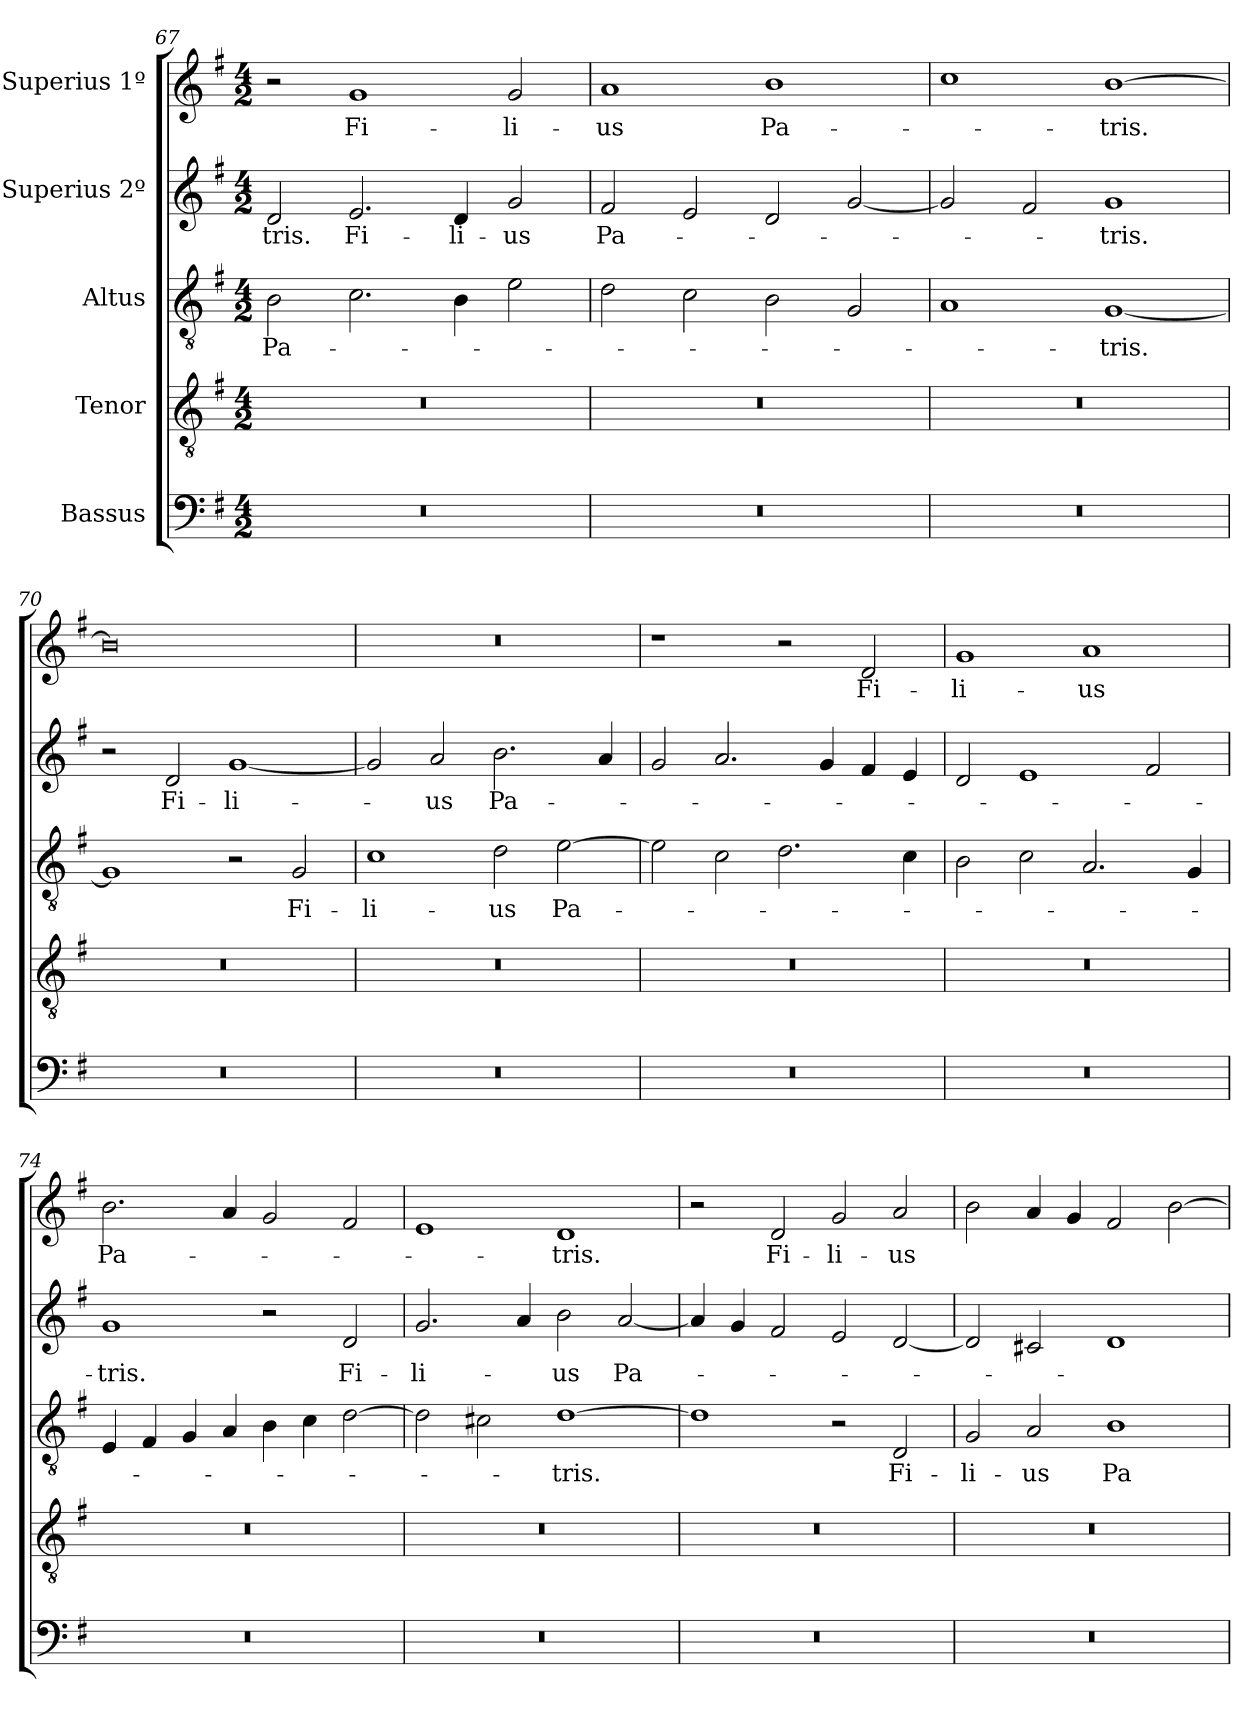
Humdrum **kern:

**kern	**kern	**kern	**text	**kern	**text	**kern	**text
*part5	*part4	*part3	*part3	*part2	*part2	*part1	*part1
*staff5	*staff4	*staff3	*staff3	*staff2	*staff2	*staff1	*staff1
*I"Bassus	*I"Tenor	*I"Altus	*	*I"Superius 2º	*	*I"Superius 1º	*
*clefF4	*clefGv2	*clefGv2	*	*clefG2	*	*clefG2	*
*k[f#]	*k[f#]	*k[f#]	*	*k[f#]	*	*k[f#]	*
*M4/2	*M4/2	*M4/2	*	*M4/2	*	*M4/2	*
=67	=67	=67	=67	=67	=67	=67	=67
0r	0r	2B\	Pa-	2d/	-tris.	2r	.
.	.	2.c\	.	2.e/	Fi-	1g/	Fi-
.	.	4B\	.	4d/	-li-	.	.
.	.	2e\	.	2g/	-us	2g/	-li-
=68	=68	=68	=68	=68	=68	=68	=68
0r	0r	2d\	.	2f#/	Pa-	1a/	-us
.	.	2c\	.	2e/	.	.	.
.	.	2B\	.	2d/	.	1b\	Pa-
.	.	2G/	.	[2g/	.	.	.
=69	=69	=69	=69	=69	=69	=69	=69
0r	0r	1A/	.	2g/]	.	1cc\	.
.	.	.	.	2f#/	.	.	.
.	.	[1G/	-tris.	1g/	-tris.	[1b\	-tris.
=70	=70	=70	=70	=70	=70	=70	=70
0r	0r	1G/]	.	2r	.	0b\]	.
.	.	.	.	2d/	Fi-	.	.
.	.	2r	.	[1g/	-li-	.	.
.	.	2G/	Fi-	.	.	.	.
=71	=71	=71	=71	=71	=71	=71	=71
0r	0r	1c\	-li-	2g/]	.	0r	.
.	.	.	.	2a/	-us	.	.
.	.	2d\	-us	2.b\	Pa-	.	.
.	.	[2e\	Pa-	.	.	.	.
.	.	.	.	4a/	.	.	.
=72	=72	=72	=72	=72	=72	=72	=72
0r	0r	2e\]	.	2g/	.	1r	.
.	.	2c\	.	2.a/	.	.	.
.	.	2.d\	.	.	.	2r	.
.	.	.	.	4g/	.	.	.
.	.	.	.	4f#/	.	2d/	Fi-
.	.	4c\	.	4e/	.	.	.
=73	=73	=73	=73	=73	=73	=73	=73
0r	0r	2B\	.	2d/	.	1g/	-li-
.	.	2c\	.	1e/	.	.	.
.	.	2.A/	.	.	.	1a/	-us
.	.	.	.	2f#/	.	.	.
.	.	4G/	.	.	.	.	.
=74	=74	=74	=74	=74	=74	=74	=74
0r	0r	4E/	.	1g/	-tris.	2.b\	Pa-
.	.	4F#/	.	.	.	.	.
.	.	4G/	.	.	.	.	.
.	.	4A/	.	.	.	4a/	.
.	.	4B\	.	2r	.	2g/	.
.	.	4c\	.	.	.	.	.
.	.	[2d\	.	2d/	Fi-	2f#/	.
=75	=75	=75	=75	=75	=75	=75	=75
0r	0r	2d\]	.	2.g/	-li-	1e/	.
.	.	2c#X\	.	.	.	.	.
.	.	.	.	4a/	.	.	.
.	.	[1d\	-tris.	2b\	-us	1d/	-tris.
.	.	.	.	[2a/	Pa-	.	.
=76	=76	=76	=76	=76	=76	=76	=76
0r	0r	1d\]	.	4a/]	.	2r	.
.	.	.	.	4g/	.	.	.
.	.	.	.	2f#/	.	2d/	Fi-
.	.	2r	.	2e/	.	2g/	-li-
.	.	2D/	Fi-	[2d/	.	2a/	-us
=77	=77	=77	=77	=77	=77	=77	=77
0r	0r	2G/	-li-	2d/]	.	2b\	.
.	.	2A/	-us	2c#X/	.	4a/	.
.	.	.	.	.	.	4g/	.
.	.	1B\	Pa-	1d/	.	2f#/	.
.	.	.	.	.	.	[2b\	.
=	=	=	=	=	=	=	=
*-	*-	*-	*-	*-	*-	*-	*-
